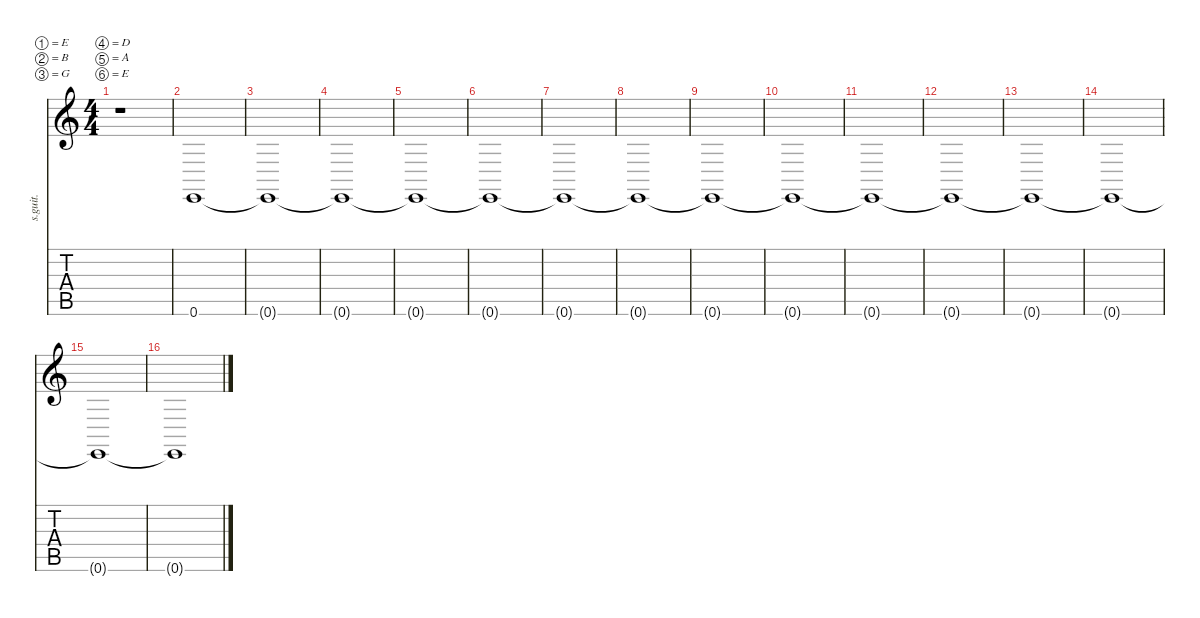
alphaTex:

\defaultSystemsLayout 4
\hideDynamics
\bracketExtendMode nobrackets
\track ("Synth Bass" "s.guit.") {instrument synthbass2}
\staff {score tabs}
\tuning (E4 B3 G3 D3 A2 E1)
\ts (4 4)
\tempo (124 hide)
\clef g2
\ks c
r.1{dy ppp} |
0.6.1{lyrics (0 "") lyrics (1 "") lyrics (2 "") lyrics (3 "") lyrics (4 "") dy f} |
0.6{t}.1{lyrics (0 "") lyrics (1 "") lyrics (2 "") lyrics (3 "") lyrics (4 "")} |
0.6{t}.1{lyrics (0 "") lyrics (1 "") lyrics (2 "") lyrics (3 "") lyrics (4 "")} |
0.6{t}.1{lyrics (0 "") lyrics (1 "") lyrics (2 "") lyrics (3 "") lyrics (4 "")} |
0.6{t}.1{lyrics (0 "") lyrics (1 "") lyrics (2 "") lyrics (3 "") lyrics (4 "")} |
0.6{t}.1{lyrics (0 "") lyrics (1 "") lyrics (2 "") lyrics (3 "") lyrics (4 "")} |
0.6{t}.1{lyrics (0 "") lyrics (1 "") lyrics (2 "") lyrics (3 "") lyrics (4 "")} |
0.6{t}.1{lyrics (0 "") lyrics (1 "") lyrics (2 "") lyrics (3 "") lyrics (4 "")} |
0.6{t}.1{lyrics (0 "") lyrics (1 "") lyrics (2 "") lyrics (3 "") lyrics (4 "")} |
0.6{t}.1{lyrics (0 "") lyrics (1 "") lyrics (2 "") lyrics (3 "") lyrics (4 "")} |
0.6{t}.1{lyrics (0 "") lyrics (1 "") lyrics (2 "") lyrics (3 "") lyrics (4 "")} |
0.6{t}.1{lyrics (0 "") lyrics (1 "") lyrics (2 "") lyrics (3 "") lyrics (4 "")} |
0.6{t}.1{lyrics (0 "") lyrics (1 "") lyrics (2 "") lyrics (3 "") lyrics (4 "")} |
0.6{t}.1{lyrics (0 "") lyrics (1 "") lyrics (2 "") lyrics (3 "") lyrics (4 "")} |
0.6{t}.1{lyrics (0 "") lyrics (1 "") lyrics (2 "") lyrics (3 "") lyrics (4 "")}
